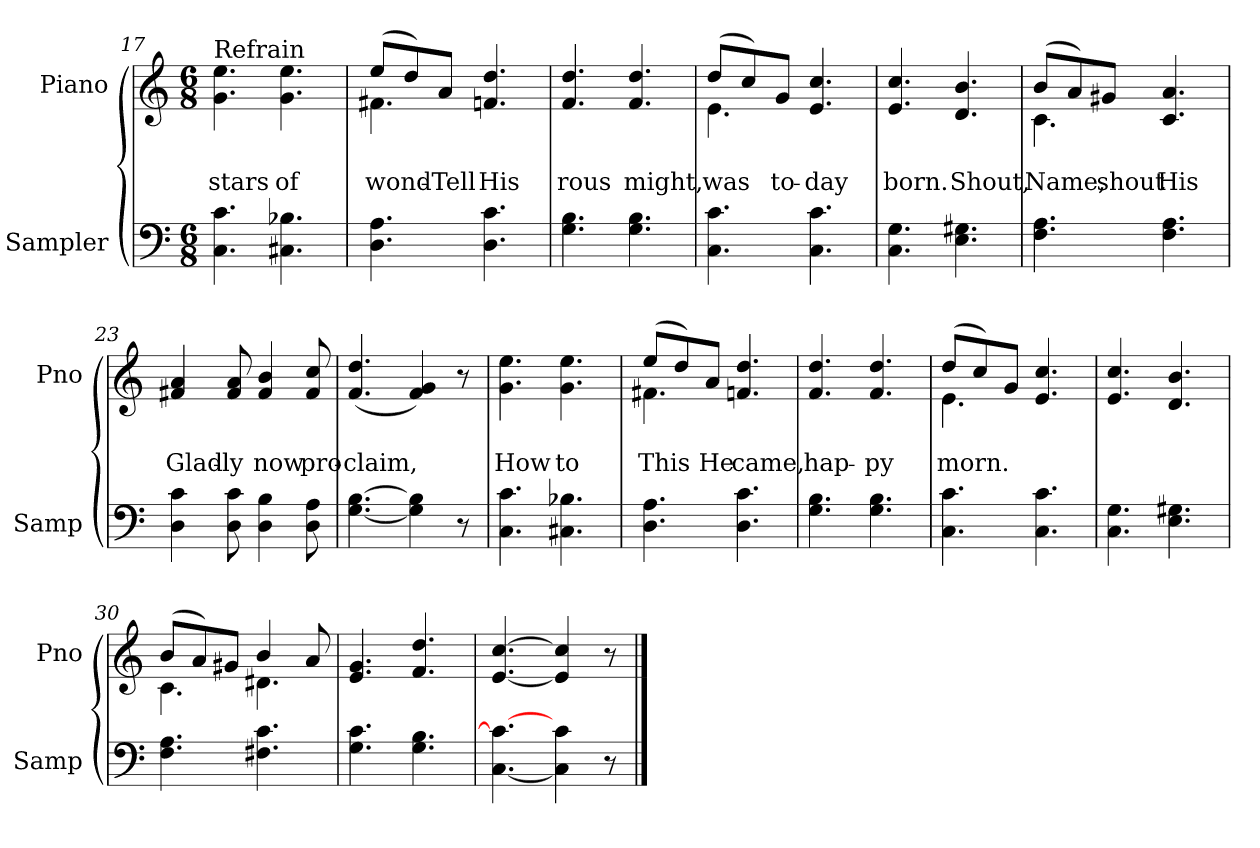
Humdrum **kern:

**kern	**kern	**text	**text
*part2	*part1	*part1	*part1
*staff2	*staff1	*staff1	*staff1
*I"Sampler	*I"Piano	*	*
*I'Samp	*I'Pno	*	*
*clefF4	*clefG2	*	*
*M6/8	*M6/8	*	*
=17	=17	=17	=17
!	!LO:TX:t=Refrain	!	!
4.C 4.c	4.g 4.ee	.	stars
4.C#X 4.B-X	4.g 4.ee	.	of
=18	=18	=18	=18
*	*^	*	*
4.D 4.A	(8ee/L	4.f#X	.	wond-
.	8dd/)	.	.	.
.	8a/J	.	.	Tell
4.D 4.c	4.f 4.dd	4.ryy	.	His
*	*v	*v	*	*
=19	=19	=19	=19
4.G 4.B	4.f 4.dd	.	-rous
4.G 4.B	4.f 4.dd	.	might,
=20	=20	=20	=20
*	*^	*	*
4.C 4.c	(8dd/L	4.e	.	was
.	8cc/)	.	.	.
.	8g/J	.	.	to-
4.C 4.c	4.e 4.cc	4.ryy	.	-day
*	*v	*v	*	*
=21	=21	=21	=21
4.C 4.G	4.e 4.cc	.	born.
4.E 4.G#X	4.d 4.b	.	Shout,
=22	=22	=22	=22
*	*^	*	*
4.F 4.A	(8b/L	4.c	.	Name,
.	8a/)	.	.	.
.	8g#X/J	.	.	shout
4.F 4.A	4.c 4.a	4.ryy	.	His
*	*v	*v	*	*
=23	=23	=23	=23
4D 4c	4f#X 4a	.	Glad-
8D 8c	8f# 8a	.	-ly
4D 4B	4f# 4b	.	now
8D 8A	8f# 8cc	.	pro-
=24	=24	=24	=24
[4.G [4.B	(4.f 4.dd	.	-claim,
4G] 4B]	4f 4g)	.	.
8r	8r	.	.
=25	=25	=25	=25
4.C 4.c	4.g 4.ee	.	How
4.C#X 4.B-X	4.g 4.ee	.	to
=26	=26	=26	=26
*	*^	*	*
4.D 4.A	(8ee/L	4.f#X	.	This
.	8dd/)	.	.	.
.	8a/J	.	.	He
4.D 4.c	4.f 4.dd	4.ryy	.	came,
*	*v	*v	*	*
=27	=27	=27	=27
4.G 4.B	4.f 4.dd	.	hap-
4.G 4.B	4.f 4.dd	.	-py
=28	=28	=28	=28
*	*^	*	*
4.C 4.c	(8dd/L	4.e	.	morn.
.	8cc/)	.	.	.
.	8g/J	.	.	.
4.C 4.c	4.e 4.cc	4.ryy	.	.
*	*v	*v	*	*
=29	=29	=29	=29
4.C 4.G	4.e 4.cc	.	.
4.E 4.G#X	4.d 4.b	.	.
=30	=30	=30	=30
*	*^	*	*
4.F 4.A	(8b/L	4.c	.	.
.	8a/)	.	.	.
.	8g#X/J	.	.	.
4.F#X 4.c	4b/	4.d#X	.	.
.	8a/	.	.	.
*	*v	*v	*	*
=31	=31	=31	=31
4.G 4.c	4.e 4.g	.	.
4.G 4.B	4.f 4.dd	.	.
=32	=32	=32	=32
[4.C 4.c_	[4.e [4.cc	.	.
4C] 4c	4e] 4cc]	.	.
8r	8r	.	.
==	==	==	==
*-	*-	*-	*-
